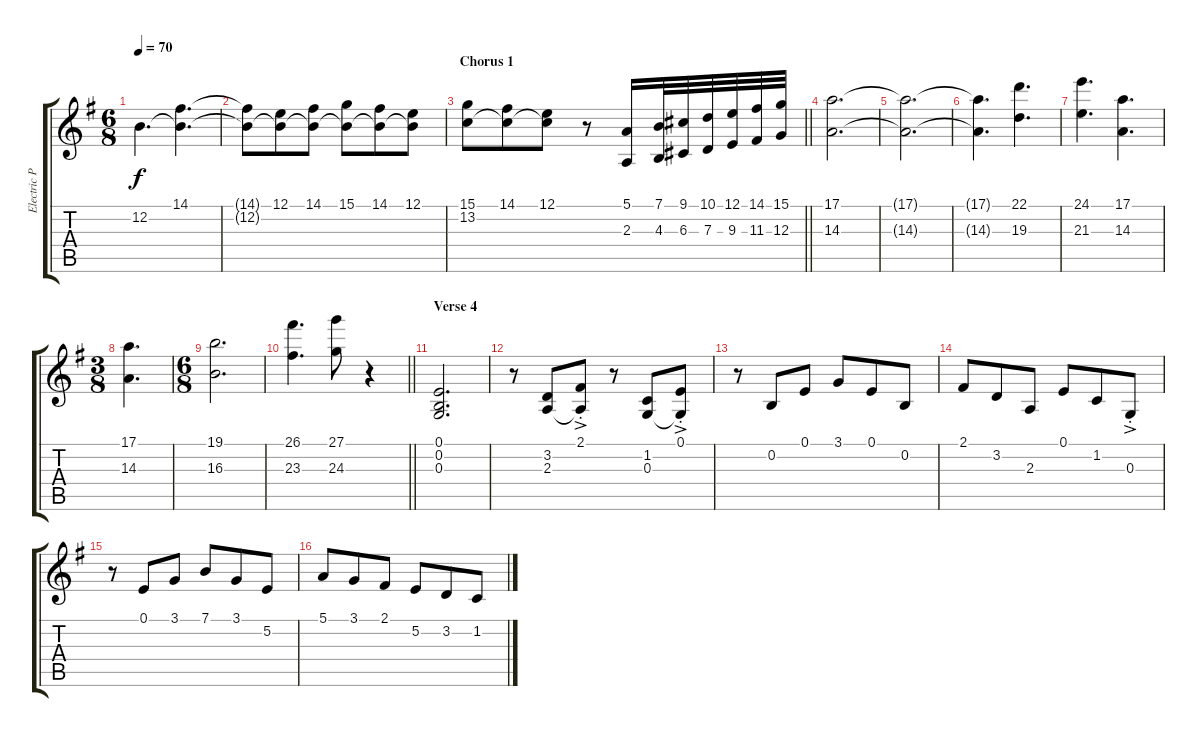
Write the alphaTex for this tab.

\track ("Electric Piano (Staff 1)" "Electric P") {instrument acousticgrandpiano}
\staff {score tabs}
\tuning (E4 B3 G3 D3 A2 E2) {hide}
\ts (6 8)
\tempo 70
\clef g2
\ks g
12.2.4{d dy f} (14.1 12.2{t}).4{d} |
(14.1{t} 12.2{t}).8 (12.1 12.2{t}).8 (14.1 12.2{t}).8 (15.1 12.2{t}).8 (14.1 12.2{t}).8 (12.1 12.2{t}).8 |
\section ("" "Chorus 1")
\barLineRight lightlight
(15.1 13.2).8 (14.1 13.2{t}).8 (12.1 13.2{t}).8 r.8 (5.1 2.3).16 (7.1 4.3).32 (9.1 6.3).32 (10.1 7.3).32 (12.1 9.3).32 (14.1 11.3).32 (15.1 12.3).32 |
(17.1 14.3).2{d} |
(17.1{t} 14.3{t}).2{d} |
(17.1{t} 14.3{t}).4{d} (22.1 19.3).4{d} |
(24.1 21.3).4{d} (17.1 14.3).4{d} |
\ts (3 8)
(17.1 14.3).4{d} |
\ts (6 8)
(19.1 16.3).2{d} |
\barLineRight lightlight
(26.1 23.3).4{d} (27.1 24.3).8 r.4 |
\section ("" "Verse 4")
(0.1 0.2 0.3).2{d} |
r.8 (3.2 2.3).8 (2.1{ac st} 2.3{t}).8 r.8 (1.2 0.3).8 (0.1{ac st} 0.3{t}).8 |
r.8 0.2.8 0.1.8 3.1.8 0.1.8 0.2.8 |
2.1.8 3.2.8 2.3.8 0.1.8 1.2.8 0.3{ac st}.8 |
r.8 0.1.8 3.1.8 7.1.8 3.1.8 5.2.8 |
5.1.8 3.1.8 2.1.8 5.2.8 3.2.8 1.2.8
